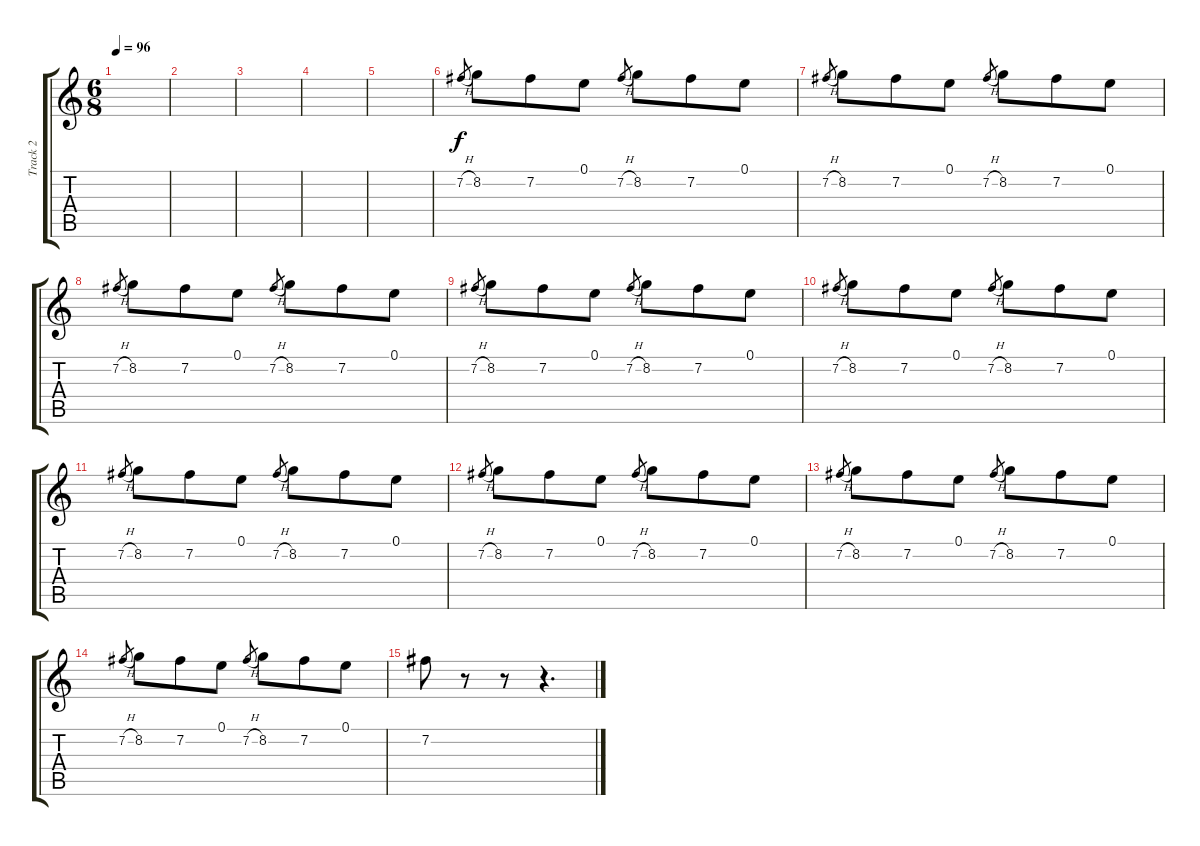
\track ("Track 2" "Track 2") {instrument acousticguitarnylon}
\staff {score tabs}
\tuning (E4 B3 G3 D3 A2 E2) {hide}
\ts (6 8)
\tempo 96
\clef g2
\ks c
|
|
|
|
|
7.2{h}.8{gr} 8.2.8 7.2.8 0.1.8 7.2{h}.8{gr} 8.2.8 7.2.8 0.1.8 |
7.2{h}.8{gr} 8.2.8 7.2.8 0.1.8 7.2{h}.8{gr} 8.2.8 7.2.8 0.1.8 |
7.2{h}.8{gr} 8.2.8 7.2.8 0.1.8 7.2{h}.8{gr} 8.2.8 7.2.8 0.1.8 |
7.2{h}.8{gr} 8.2.8 7.2.8 0.1.8 7.2{h}.8{gr} 8.2.8 7.2.8 0.1.8 |
7.2{h}.8{gr} 8.2.8 7.2.8 0.1.8 7.2{h}.8{gr} 8.2.8 7.2.8 0.1.8 |
7.2{h}.8{gr} 8.2.8 7.2.8 0.1.8 7.2{h}.8{gr} 8.2.8 7.2.8 0.1.8 |
7.2{h}.8{gr} 8.2.8 7.2.8 0.1.8 7.2{h}.8{gr} 8.2.8 7.2.8 0.1.8 |
7.2{h}.8{gr} 8.2.8 7.2.8 0.1.8 7.2{h}.8{gr} 8.2.8 7.2.8 0.1.8 |
7.2{h}.8{gr} 8.2.8{volume 0} 7.2.8 0.1.8 7.2{h}.8{gr} 8.2.8 7.2.8 0.1.8 |
7.2.8 r.8 r.8 r.4{d}
